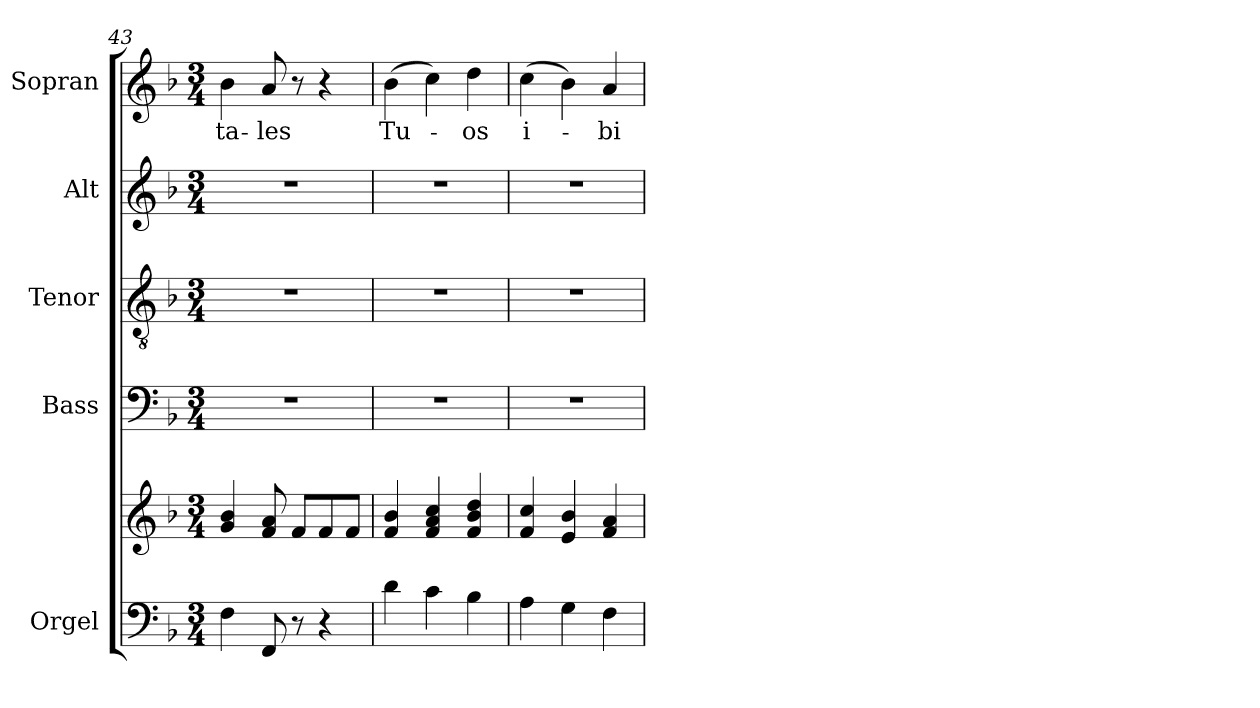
**kern	**kern	**kern	**kern	**kern	**kern	**text
*part5	*part5	*part4	*part3	*part2	*part1	*part1
*staff6	*staff5	*staff4	*staff3	*staff2	*staff1	*staff1
*I"Orgel	*	*I"Bass	*I"Tenor	*I"Alt	*I"Sopran	*
*I'Org.	*	*I'B	*I'T	*I'A	*I'S	*
!!LO:PB:g=z
*clefF4	*clefG2	*clefF4	*clefGv2	*clefG2	*clefG2	*
*k[b-]	*k[b-]	*k[b-]	*k[b-]	*k[b-]	*k[b-]	*
*F:	*F:	*F:	*F:	*F:	*F:	*
*M3/4	*M3/4	*M3/4	*M3/4	*M3/4	*M3/4	*
=43	=43	=43	=43	=43	=43	=43
!	!	!	!	!	!	!LO:LY:b
4F\	4g/ 4b-/	2.r	2.r	2.r	4b-\	-ta-
!	!	!	!	!	!	!LO:LY:b
8FF/	8f/ 8a/	.	.	.	8a/	-les
8r	8f/L	.	.	.	8r	.
4r	8f/	.	.	.	4r	.
.	8f/J	.	.	.	.	.
=44	=44	=44	=44	=44	=44	=44
!	!	!	!	!	!	!LO:LY:b
4d\	4f/ 4b-/	2.r	2.r	2.r	(>4b-\	Tu-
4c\	4f/ 4a/ 4cc/	.	.	.	4cc\)	.
!	!	!	!	!	!	!LO:LY:b
4B-\	4f/ 4b-/ 4dd/	.	.	.	4dd\	-os
=45	=45	=45	=45	=45	=45	=45
!	!	!	!	!	!	!LO:LY:b
4A\	4f/ 4cc/	2.r	2.r	2.r	(>4cc\	i-
4G\	4e/ 4b-/	.	.	.	4b-\)	.
!	!	!	!	!	!	!LO:LY:b
4F\	4f/ 4a/	.	.	.	4a/	-bi
=	=	=	=	=	=	=
*-	*-	*-	*-	*-	*-	*-
